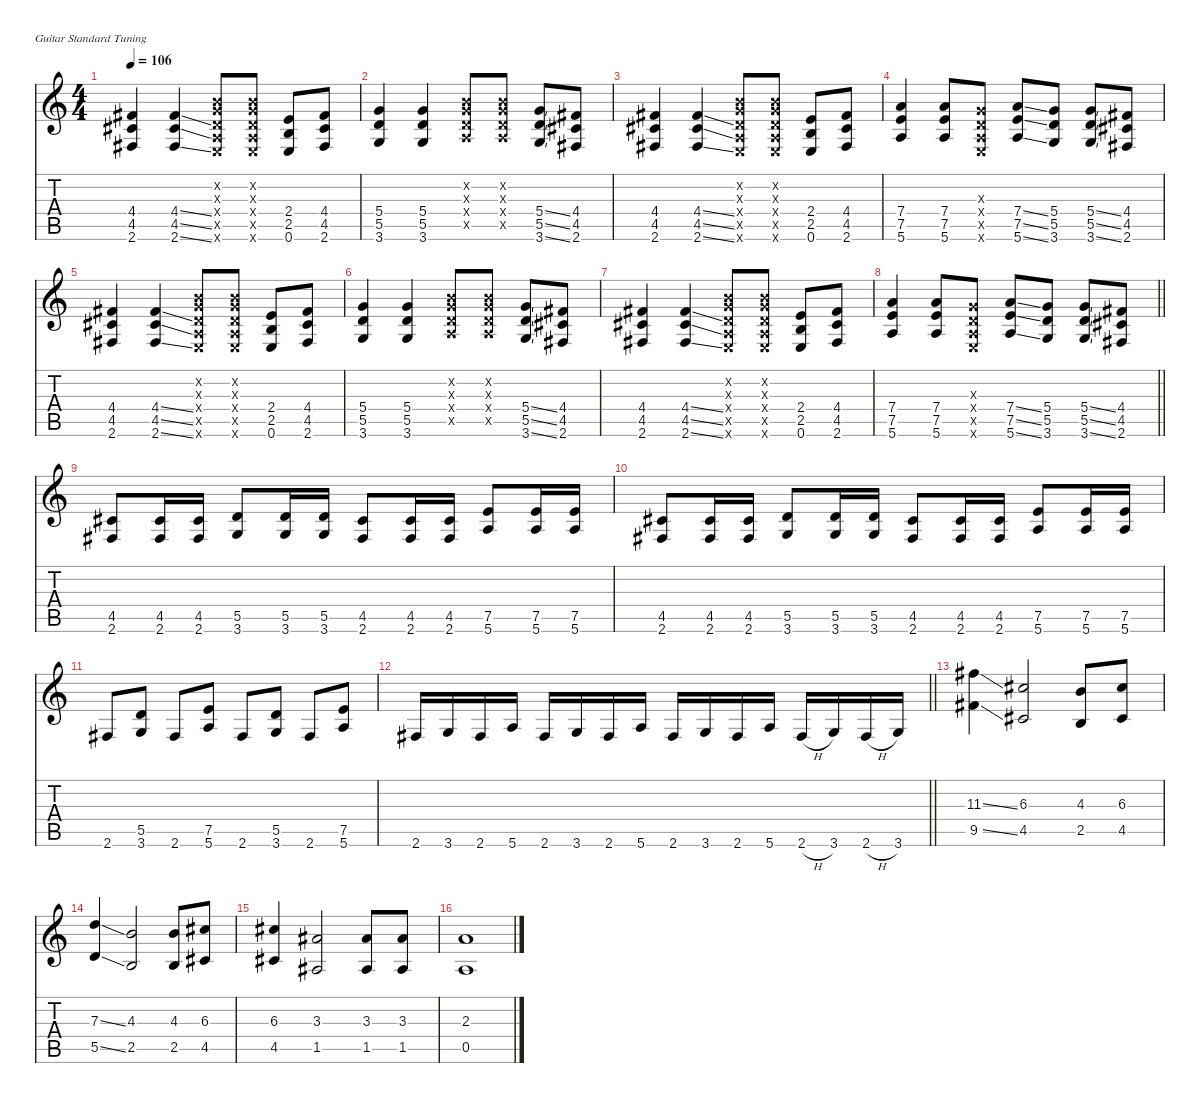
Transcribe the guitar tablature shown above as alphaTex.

\defaultSystemsLayout 4
\hideDynamics
\bracketExtendMode nobrackets
\singleTrackTrackNamePolicy hidden
\multiTrackTrackNamePolicy hidden
\otherSystemsTrackNameOrientation horizontal
\track ("James Hetfield" "dist.guit.") {defaultSystemsLayout 8 mute instrument distortionguitar}
\staff {score tabs}
\tuning (E4 B3 G3 D3 A2 E2)
\ts (4 4)
\tempo 106
\clef g2
\ks c
(4.4{acc #} 4.5{acc #} 2.6{acc #}).4{dy f beam Up} (4.4{ss acc #} 4.5{ss acc #} 2.6{ss acc #}).4{beam Up} (0.2{x} 0.3{x} 0.4{x} 0.5{x} 0.6{x}).8{beam Up} (0.2{x} 0.3{x} 0.4{x} 0.5{x} 0.6{x}).8{beam Up} (2.4 2.5 0.6).8{beam Up} (4.4{acc #} 4.5{acc #} 2.6{acc #}).8{beam Up} |
(5.4 5.5 3.6).4{beam Up} (5.4 5.5 3.6).4{beam Up} (0.2{x} 0.3{x} 0.4{x} 0.5{x}).8{beam Up} (0.2{x} 0.3{x} 0.4{x} 0.5{x}).8{beam Up} (5.4{ss} 5.5{ss} 3.6{ss}).8{beam Up} (4.4{acc #} 4.5{acc #} 2.6{acc #}).8{beam Up} |
(4.4{acc #} 4.5{acc #} 2.6{acc #}).4{beam Up} (4.4{ss acc #} 4.5{ss acc #} 2.6{ss acc #}).4{beam Up} (0.2{x} 0.3{x} 0.4{x} 0.5{x} 0.6{x}).8{beam Up} (0.2{x} 0.3{x} 0.4{x} 0.5{x} 0.6{x}).8{beam Up} (2.4 2.5 0.6).8{beam Up} (4.4{acc #} 4.5{acc #} 2.6{acc #}).8{beam Up} |
(7.4 7.5 5.6).4{beam Up} (7.4 7.5 5.6).8{beam Up} (0.3{x} 0.4{x} 0.5{x} 0.6{x}).8{beam Up} (7.4{ss} 7.5{ss} 5.6{ss}).8{beam Up} (5.4 5.5 3.6).8{beam Up} (5.4{ss} 5.5{ss} 3.6{ss}).8{beam Up} (4.4{acc #} 4.5{acc #} 2.6{acc #}).8{beam Up} |
(4.4{acc #} 4.5{acc #} 2.6{acc #}).4{beam Up} (4.4{ss acc #} 4.5{ss acc #} 2.6{ss acc #}).4{beam Up} (0.2{x} 0.3{x} 0.4{x} 0.5{x} 0.6{x}).8{beam Up} (0.2{x} 0.3{x} 0.4{x} 0.5{x} 0.6{x}).8{beam Up} (2.4 2.5 0.6).8{beam Up} (4.4{acc #} 4.5{acc #} 2.6{acc #}).8{beam Up} |
(5.4 5.5 3.6).4{beam Up} (5.4 5.5 3.6).4{beam Up} (0.2{x} 0.3{x} 0.4{x} 0.5{x}).8{beam Up} (0.2{x} 0.3{x} 0.4{x} 0.5{x}).8{beam Up} (5.4{ss} 5.5{ss} 3.6{ss}).8{beam Up} (4.4{acc #} 4.5{acc #} 2.6{acc #}).8{beam Up} |
(4.4{acc #} 4.5{acc #} 2.6{acc #}).4{beam Up} (4.4{ss acc #} 4.5{ss acc #} 2.6{ss acc #}).4{beam Up} (0.2{x} 0.3{x} 0.4{x} 0.5{x} 0.6{x}).8{beam Up} (0.2{x} 0.3{x} 0.4{x} 0.5{x} 0.6{x}).8{beam Up} (2.4 2.5 0.6).8{beam Up} (4.4{acc #} 4.5{acc #} 2.6{acc #}).8{beam Up} |
\barLineRight lightlight
(7.4 7.5 5.6).4{beam Up} (7.4 7.5 5.6).8{beam Up} (0.3{x} 0.4{x} 0.5{x} 0.6{x}).8{beam Up} (7.4{ss} 7.5{ss} 5.6{ss}).8{beam Up} (5.4 5.5 3.6).8{beam Up} (5.4{ss} 5.5{ss} 3.6{ss}).8{beam Up} (4.4{acc #} 4.5{acc #} 2.6{acc #}).8{beam Up} |
(4.5{acc #} 2.6{acc #}).8{beam Up} (4.5{acc #} 2.6{acc #}).16{beam Up} (4.5{acc #} 2.6{acc #}).16{beam Up} (5.5 3.6).8{beam Up} (5.5 3.6).16{beam Up} (5.5 3.6).16{beam Up} (4.5{acc #} 2.6{acc #}).8{beam Up} (4.5{acc #} 2.6{acc #}).16{beam Up} (4.5{acc #} 2.6{acc #}).16{beam Up} (7.5 5.6).8{beam Up} (7.5 5.6).16{beam Up} (7.5 5.6).16{beam Up} |
(4.5{acc #} 2.6{acc #}).8{beam Up} (4.5{acc #} 2.6{acc #}).16{beam Up} (4.5{acc #} 2.6{acc #}).16{beam Up} (5.5 3.6).8{beam Up} (5.5 3.6).16{beam Up} (5.5 3.6).16{beam Up} (4.5{acc #} 2.6{acc #}).8{beam Up} (4.5{acc #} 2.6{acc #}).16{beam Up} (4.5{acc #} 2.6{acc #}).16{beam Up} (7.5 5.6).8{beam Up} (7.5 5.6).16{beam Up} (7.5 5.6).16{beam Up} |
2.6{acc #}.8{beam Up} (5.5 3.6).8{beam Up} 2.6{acc #}.8{beam Up} (7.5 5.6).8{beam Up} 2.6{acc #}.8{beam Up} (5.5 3.6).8{beam Up} 2.6{acc #}.8{beam Up} (7.5 5.6).8{beam Up} |
\barLineRight lightlight
2.6{acc #}.16{beam Up} 3.6.16{beam Up} 2.6{acc #}.16{beam Up} 5.6.16{beam Up} 2.6{acc #}.16{beam Up} 3.6.16{beam Up} 2.6{acc #}.16{beam Up} 5.6.16{beam Up} 2.6{acc #}.16{beam Up} 3.6.16{beam Up} 2.6{acc #}.16{beam Up} 5.6.16{beam Up} 2.6{h acc #}.16{beam Up} 3.6.16{beam Up} 2.6{h acc #}.16{beam Up} 3.6.16{beam Up} |
(11.3{ss acc #} 9.5{ss acc #}).4{beam Down} (6.3{acc #} 4.5{acc #}).2{beam Up} (4.3 2.5).8{beam Up} (6.3{acc #} 4.5{acc #}).8{beam Up} |
(7.3{ss} 5.5{ss}).4{beam Up} (4.3 2.5).2{beam Up} (4.3 2.5).8{beam Up} (6.3{acc #} 4.5{acc #}).8{beam Up} |
(6.3{acc #} 4.5{acc #}).4{beam Up} (3.3{acc #} 1.5{acc #}).2{beam Up} (3.3{acc #} 1.5{acc #}).8{beam Up} (3.3{acc #} 1.5{acc #}).8{beam Up} |
(2.3 0.5).1{beam Up}
